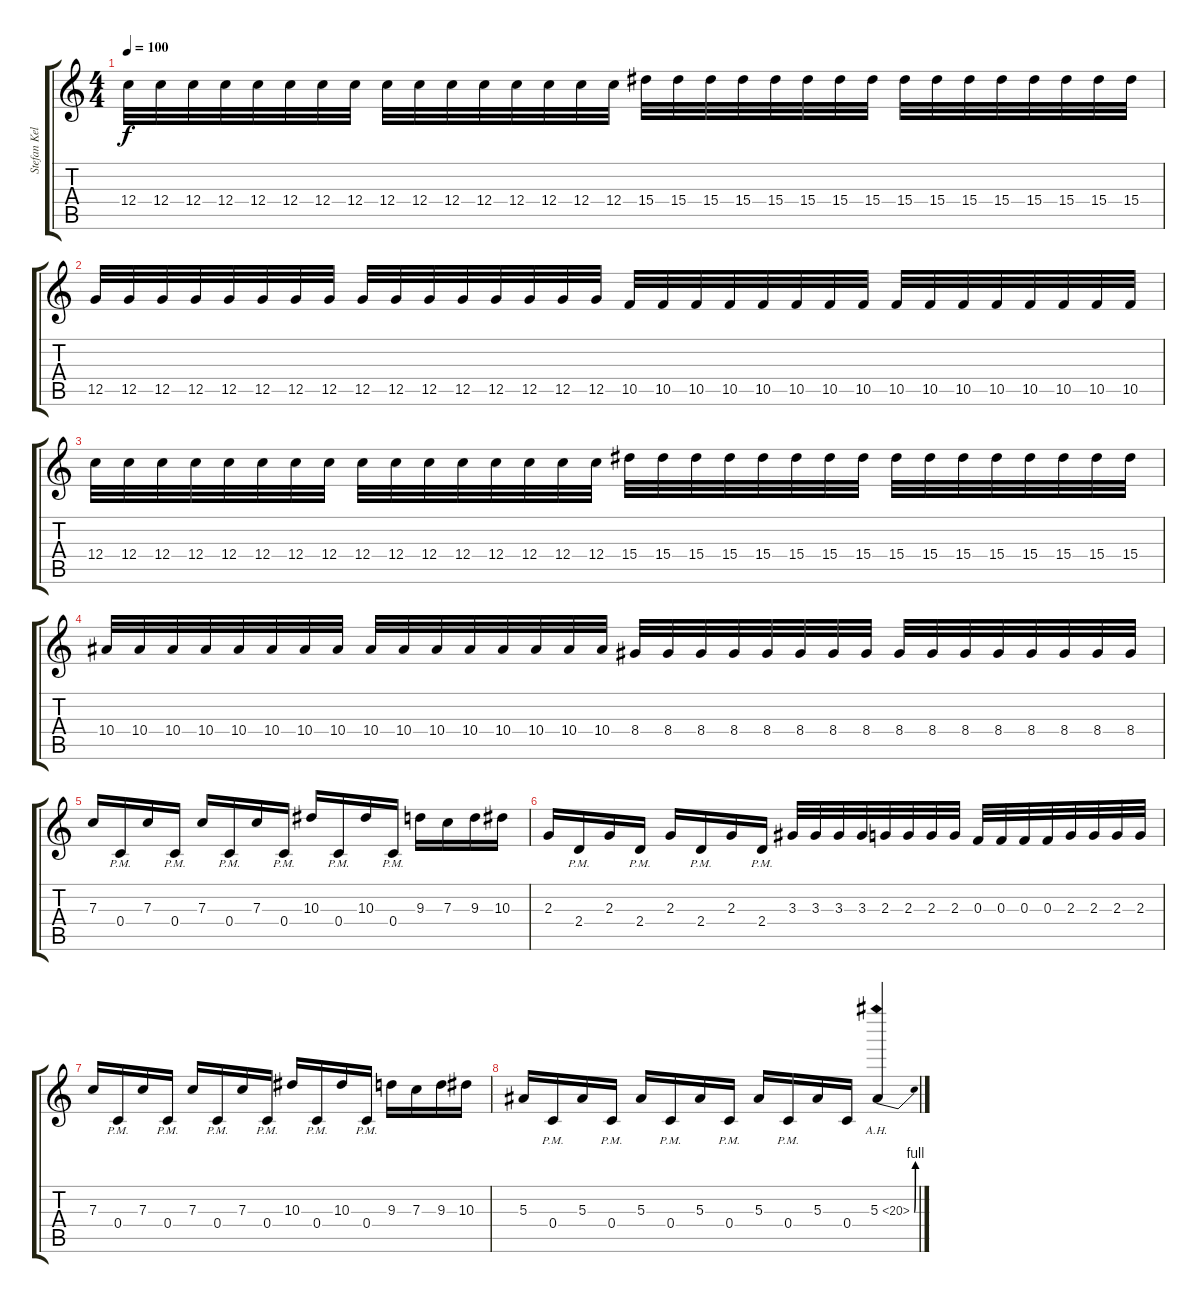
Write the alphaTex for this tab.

\track ("Stefan Keller" "Stefan Kel") {instrument distortionguitar}
\staff {score tabs}
\tuning (D4 A3 F3 C3 G2 C2) {hide}
\ts (4 4)
\tempo 100
\clef g2
\ks c
12.4.32{dy f} 12.4.32 12.4.32 12.4.32 12.4.32 12.4.32 12.4.32 12.4.32 12.4.32 12.4.32 12.4.32 12.4.32 12.4.32 12.4.32 12.4.32 12.4.32 15.4.32 15.4.32 15.4.32 15.4.32 15.4.32 15.4.32 15.4.32 15.4.32 15.4.32 15.4.32 15.4.32 15.4.32 15.4.32 15.4.32 15.4.32 15.4.32 |
12.5.32 12.5.32 12.5.32 12.5.32 12.5.32 12.5.32 12.5.32 12.5.32 12.5.32 12.5.32 12.5.32 12.5.32 12.5.32 12.5.32 12.5.32 12.5.32 10.5.32 10.5.32 10.5.32 10.5.32 10.5.32 10.5.32 10.5.32 10.5.32 10.5.32 10.5.32 10.5.32 10.5.32 10.5.32 10.5.32 10.5.32 10.5.32 |
12.4.32 12.4.32 12.4.32 12.4.32 12.4.32 12.4.32 12.4.32 12.4.32 12.4.32 12.4.32 12.4.32 12.4.32 12.4.32 12.4.32 12.4.32 12.4.32 15.4.32 15.4.32 15.4.32 15.4.32 15.4.32 15.4.32 15.4.32 15.4.32 15.4.32 15.4.32 15.4.32 15.4.32 15.4.32 15.4.32 15.4.32 15.4.32 |
10.4.32 10.4.32 10.4.32 10.4.32 10.4.32 10.4.32 10.4.32 10.4.32 10.4.32 10.4.32 10.4.32 10.4.32 10.4.32 10.4.32 10.4.32 10.4.32 8.4.32 8.4.32 8.4.32 8.4.32 8.4.32 8.4.32 8.4.32 8.4.32 8.4.32 8.4.32 8.4.32 8.4.32 8.4.32 8.4.32 8.4.32 8.4.32 |
7.3.16 0.4{pm}.16 7.3.16 0.4{pm}.16 7.3.16 0.4{pm}.16 7.3.16 0.4{pm}.16 10.3.16 0.4{pm}.16 10.3.16 0.4{pm}.16 9.3.16 7.3.16 9.3.16 10.3.16 |
2.3.16 2.4{pm}.16 2.3.16 2.4{pm}.16 2.3.16 2.4{pm}.16 2.3.16 2.4{pm}.16 3.3.32 3.3.32 3.3.32 3.3.32 2.3.32 2.3.32 2.3.32 2.3.32 0.3.32 0.3.32 0.3.32 0.3.32 2.3.32 2.3.32 2.3.32 2.3.32 |
7.3.16 0.4{pm}.16 7.3.16 0.4{pm}.16 7.3.16 0.4{pm}.16 7.3.16 0.4{pm}.16 10.3.16 0.4{pm}.16 10.3.16 0.4{pm}.16 9.3.16 7.3.16 9.3.16 10.3.16 |
5.3.16 0.4{pm}.16 5.3.16 0.4{pm}.16 5.3.16 0.4{pm}.16 5.3.16 0.4{pm}.16 5.3.16 0.4{pm}.16 5.3.16 0.4.16 5.3{be (bend 0 0 60 4) ah 15}.4
